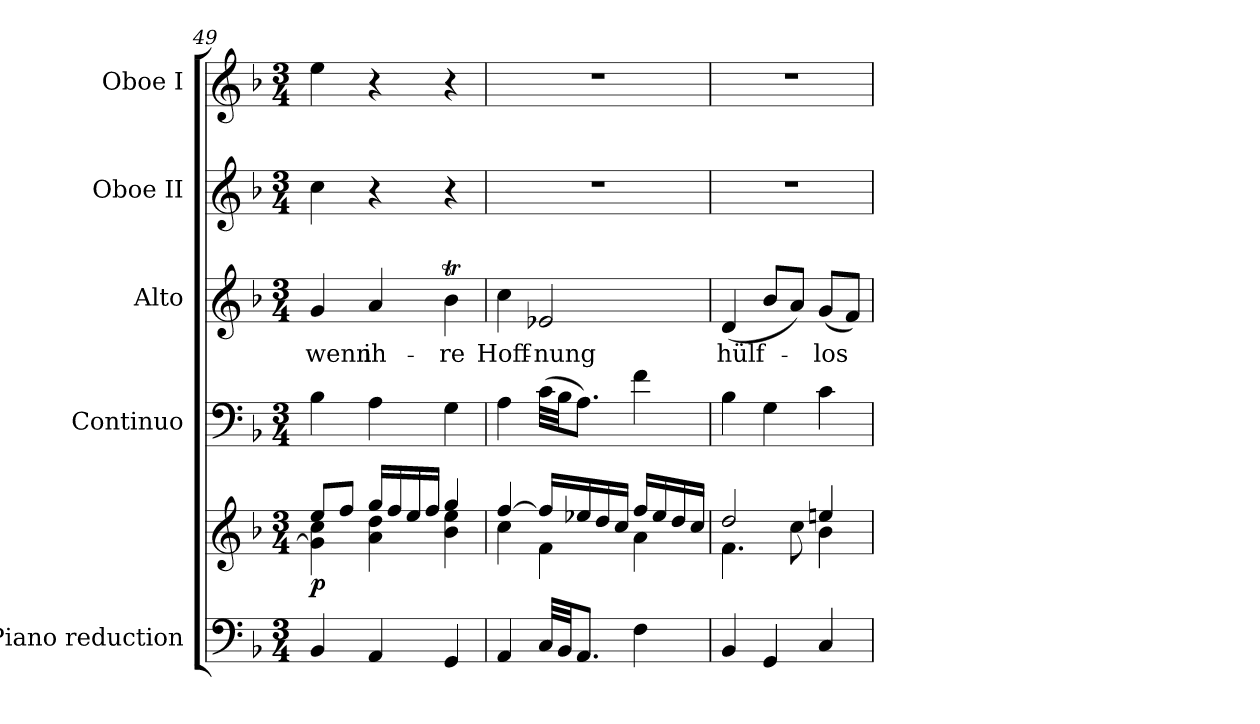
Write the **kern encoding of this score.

**kern	**kern	**dynam	**kern	**dynam	**kern	**text	**kern	**kern
*part5	*part5	*part5	*part4	*part4	*part3	*part3	*part2	*part1
*staff6	*staff5	*staff5/6	*staff4	*staff4	*staff3	*staff3	*staff2	*staff1
*I"Piano reduction	*	*	*I"Continuo	*	*I"Alto	*	*I"Oboe II	*I"Oboe I
*I'Pno	*	*	*	*	*	*	*I'Ob	*I'Ob
*clefF4	*clefG2	*	*clefF4	*	*clefG2	*	*clefG2	*clefG2
*k[b-]	*k[b-]	*	*k[b-]	*	*k[b-]	*	*k[b-]	*k[b-]
*M3/4	*M3/4	*	*M3/4	*	*M3/4	*	*M3/4	*M3/4
=49	=49	=49	=49	=49	=49	=49	=49	=49
*	*^	*	*	*	*	*	*	*
!	!	!	!LO:DY:b	!	!LO:DY:a	!	!LO:LY:b	!	!
!	!	!	!	!	!LO:DY:n=1:a	!	!	!	!
!	!	!	!	!	!LO:DY:n=2:a	!	!	!	!
4BB-/	8ee/L	4g\] 4cc\	p	4B-\	other-dynamics p other-dynamics	4g/	wenn	4cc\	4ee\
.	8ff/J	.	.	.	.	.	.	.	.
!	!	!	!	!	!	!	!LO:LY:b	!	!
4AA/	16gg/LL	4a\ 4dd\	.	4A\	.	4a/	ih-	4r	4r
.	16ff/	.	.	.	.	.	.	.	.
.	16ee/	.	.	.	.	.	.	.	.
.	16ff/JJ	.	.	.	.	.	.	.	.
!	!	!	!	!	!	!	!LO:LY:b	!	!
4GG/	4gg/	4b-\ 4ee\	.	4G\	.	4b-T\	-re	4r	4r
!!LO:PB:g=z
=50	=50	=50	=50	=50	=50	=50	=50	=50	=50
!	!	!	!	!	!	!	!LO:LY:b	!	!
4AA/	[4ff/	4cc\	.	4A\	.	4cc\	Hoff-	2.r	2.r
!	!	!	!	!	!	!	!LO:LY:b	!	!
32C/LLL	16ff/LL]	4f\	.	(>32c\LLL	.	2e-X/	-nung	.	.
32BB-/JJ	.	.	.	32B-\JJ	.	.	.	.	.
8.AA/J	16ee-X/	.	.	8.A\J)	.	.	.	.	.
.	16dd/	.	.	.	.	.	.	.	.
.	16cc/JJ	.	.	.	.	.	.	.	.
4F\	16ff/LL	4a\	.	4f\	.	.	.	.	.
.	16ee-/	.	.	.	.	.	.	.	.
.	16dd/	.	.	.	.	.	.	.	.
.	16cc/JJ	.	.	.	.	.	.	.	.
=51	=51	=51	=51	=51	=51	=51	=51	=51	=51
!	!	!	!	!	!	!	!LO:LY:b	!	!
4BB-/	2dd/	4.f\	.	4B-\	.	(<4d/	hülf-	2.r	2.r
4GG/	.	.	.	4G\	.	8b-/L	.	.	.
.	.	8cc\	.	.	.	8a/J)	.	.	.
!	!	!	!	!	!	!	!LO:LY:b	!	!
4C/	4een/	4b-\	.	4c\	.	(<8g/L	-los	.	.
.	.	.	.	.	.	8f/J)	.	.	.
*	*v	*v	*	*	*	*	*	*	*
=	=	=	=	=	=	=	=	=
*-	*-	*-	*-	*-	*-	*-	*-	*-
